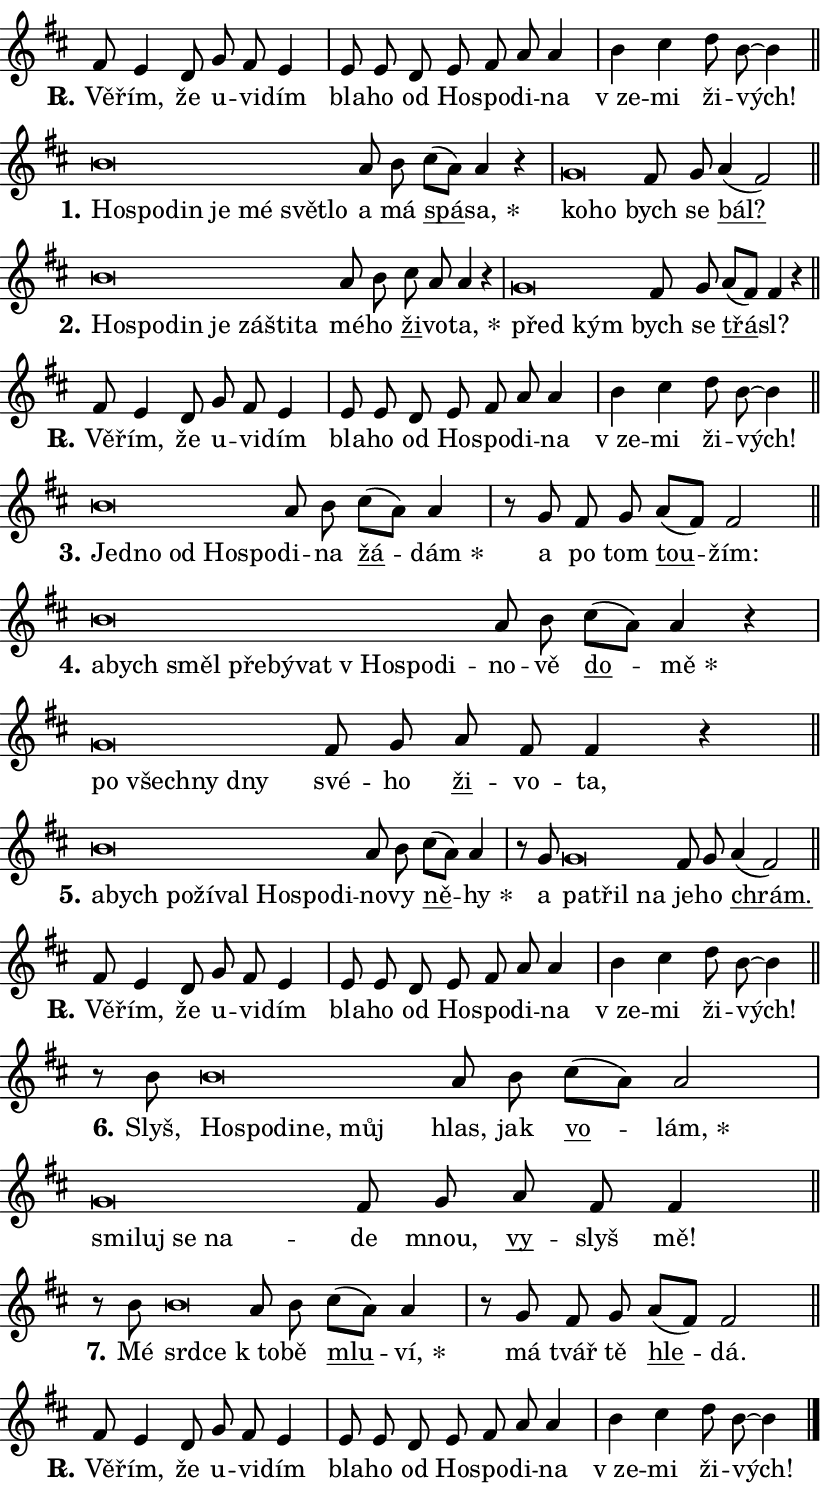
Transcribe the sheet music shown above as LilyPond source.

\version "2.24.0"
\header { tagline = "" }
\paper {
  indent = 0\cm
  top-margin = 0\cm
  right-margin = 0.13\cm % to fit lyric hyphens
  bottom-margin = 0\cm
  left-margin = 0\cm
  paper-width = 14\cm
  page-breaking = #ly:one-page-breaking
  system-system-spacing.basic-distance = #11
  score-system-spacing.basic-distance = #11
  ragged-last = ##f
}


%% Author: Thomas Morley
%% https://lists.gnu.org/archive/html/lilypond-user/2020-05/msg00002.html
#(define (line-position grob)
"Returns position of @var[grob} in current system:
   @code{'start}, if at first time-step
   @code{'end}, if at last time-step
   @code{'middle} otherwise
"
  (let* ((col (ly:item-get-column grob))
         (ln (ly:grob-object col 'left-neighbor))
         (rn (ly:grob-object col 'right-neighbor))
         (col-to-check-left (if (ly:grob? ln) ln col))
         (col-to-check-right (if (ly:grob? rn) rn col))
         (break-dir-left
           (and
             (ly:grob-property col-to-check-left 'non-musical #f)
             (ly:item-break-dir col-to-check-left)))
         (break-dir-right
           (and
             (ly:grob-property col-to-check-right 'non-musical #f)
             (ly:item-break-dir col-to-check-right))))
        (cond ((eqv? 1 break-dir-left) 'start)
              ((eqv? -1 break-dir-right) 'end)
              (else 'middle))))

#(define (tranparent-at-line-position vctor)
  (lambda (grob)
  "Relying on @code{line-position} select the relevant enry from @var{vctor}.
Used to determine transparency,"
    (case (line-position grob)
      ((end) (not (vector-ref vctor 0)))
      ((middle) (not (vector-ref vctor 1)))
      ((start) (not (vector-ref vctor 2))))))

noteHeadBreakVisibility =
#(define-music-function (break-visibility)(vector?)
"Makes @code{NoteHead}s transparent relying on @var{break-visibility}"
#{
  \override NoteHead.transparent =
    #(tranparent-at-line-position break-visibility)
#})

#(define delete-ledgers-for-transparent-note-heads
  (lambda (grob)
    "Reads whether a @code{NoteHead} is transparent.
If so this @code{NoteHead} is removed from @code{'note-heads} from
@var{grob}, which is supposed to be @code{LedgerLineSpanner}.
As a result ledgers are not printed for this @code{NoteHead}"
    (let* ((nhds-array (ly:grob-object grob 'note-heads))
           (nhds-list
             (if (ly:grob-array? nhds-array)
                 (ly:grob-array->list nhds-array)
                 '()))
           ;; Relies on the transparent-property being done before
           ;; Staff.LedgerLineSpanner.after-line-breaking is executed.
           ;; This is fragile ...
           (to-keep
             (remove
               (lambda (nhd)
                 (ly:grob-property nhd 'transparent #f))
               nhds-list)))
      ;; TODO find a better method to iterate over grob-arrays, similiar
      ;; to filter/remove etc for lists
      ;; For now rebuilt from scratch
      (set! (ly:grob-object grob 'note-heads)  '())
      (for-each
        (lambda (nhd)
          (ly:pointer-group-interface::add-grob grob 'note-heads nhd))
        to-keep))))

squashNotes = {
  \override NoteHead.X-extent = #'(-0.2 . 0.2)
  \override NoteHead.Y-extent = #'(-0.75 . 0)
  \override NoteHead.stencil =
    #(lambda (grob)
       (let ((pos (ly:grob-property grob 'staff-position)))
         (begin
           (if (< pos -7) (display "ERROR: Lower brevis then expected\n") (display ""))
           (if (<= pos -6) ly:text-interface::print ly:note-head::print))))
}
unSquashNotes = {
  \revert NoteHead.X-extent
  \revert NoteHead.Y-extent
  \revert NoteHead.stencil
}

hideNotes = \noteHeadBreakVisibility #begin-of-line-visible
unHideNotes = \noteHeadBreakVisibility #all-visible

% work-around for resetting accidentals
% https://lilypond.org/doc/v2.23/Documentation/notation/displaying-rhythms#unmetered-music
cadenzaMeasure = {
  \cadenzaOff
  \partial 1024 s1024
  \cadenzaOn
}

#(define-markup-command (accent layout props text) (markup?)
  "Underline accented syllable"
  (interpret-markup layout props
    #{\markup \override #'(offset . 4.3) \underline { #text }#}))

responsum = \markup \concat {
  "R" \hspace #-1.05 \path #0.1 #'((moveto 0 0.07) (lineto 0.9 0.8)) \hspace #0.05 "."
}

spaceSize = #0.6828661417322834 % exact space size for TeX Gyre Schola

\layout {
  \context {
    \Staff
    \remove "Time_signature_engraver"
    \override LedgerLineSpanner.after-line-breaking = #delete-ledgers-for-transparent-note-heads
  }
  \context {
    \Lyrics {
      \override LyricSpace.minimum-distance = \spaceSize
      \override LyricText.font-name = #"TeX Gyre Schola"
      \override LyricText.font-size = 1
      \override StanzaNumber.font-name = #"TeX Gyre Schola Bold"
      \override StanzaNumber.font-size = 1
    }
  }
  \context {
    \Score 
    \override NoteHead.text =
      #(lambda (grob) 
        (let ((pos (ly:grob-property grob 'staff-position)))
          #{\markup {
            \combine
              \halign #-0.55 \raise #(if (= pos -6) 0 0.5) \override #'(thickness . 2) \draw-line #'(3.2 . 0)
              \musicglyph "noteheads.sM1"
          }#}))
  }
}

% magnetic-lyrics.ily
%
%   written by
%     Jean Abou Samra <jean@abou-samra.fr>
%     Werner Lemberg <wl@gnu.org>
%
%   adapted by
%     Jiri Hon <jiri.hon@gmail.com>
%
% Version 2022-Apr-15

% https://www.mail-archive.com/lilypond-user@gnu.org/msg149350.html

#(define (Left_hyphen_pointer_engraver context)
   "Collect syllable-hyphen-syllable occurrences in lyrics and store
them in properties.  This engraver only looks to the left.  For
example, if the lyrics input is @code{foo -- bar}, it does the
following.

@itemize @bullet
@item
Set the @code{text} property of the @code{LyricHyphen} grob between
@q{foo} and @q{bar} to @code{foo}.

@item
Set the @code{left-hyphen} property of the @code{LyricText} grob with
text @q{foo} to the @code{LyricHyphen} grob between @q{foo} and
@q{bar}.
@end itemize

Use this auxiliary engraver in combination with the
@code{lyric-@/text::@/apply-@/magnetic-@/offset!} hook."
   (let ((hyphen #f)
         (text #f))
     (make-engraver
      (acknowledgers
       ((lyric-syllable-interface engraver grob source-engraver)
        (set! text grob)))
      (end-acknowledgers
       ((lyric-hyphen-interface engraver grob source-engraver)
        ;(when (not (grob::has-interface grob 'lyric-space-interface))
          (set! hyphen grob)));)
      ((stop-translation-timestep engraver)
       (when (and text hyphen)
         (ly:grob-set-object! text 'left-hyphen hyphen))
       (set! text #f)
       (set! hyphen #f)))))

#(define (lyric-text::apply-magnetic-offset! grob)
   "If the space between two syllables is less than the value in
property @code{LyricText@/.details@/.squash-threshold}, move the right
syllable to the left so that it gets concatenated with the left
syllable.

Use this function as a hook for
@code{LyricText@/.after-@/line-@/breaking} if the
@code{Left_@/hyphen_@/pointer_@/engraver} is active."
   (let ((hyphen (ly:grob-object grob 'left-hyphen #f)))
     (when hyphen
       (let ((left-text (ly:spanner-bound hyphen LEFT)))
         (when (grob::has-interface left-text 'lyric-syllable-interface)
           (let* ((common (ly:grob-common-refpoint grob left-text X))
                  (this-x-ext (ly:grob-extent grob common X))
                  (left-x-ext
                   (begin
                     ;; Trigger magnetism for left-text.
                     (ly:grob-property left-text 'after-line-breaking)
                     (ly:grob-extent left-text common X)))
                  ;; `delta` is the gap width between two syllables.
                  (delta (- (interval-start this-x-ext)
                            (interval-end left-x-ext)))
                  (details (ly:grob-property grob 'details))
                  (threshold (assoc-get 'squash-threshold details 0.2)))
             (when (< delta threshold)
               (let* (;; We have to manipulate the input text so that
                      ;; ligatures crossing syllable boundaries are not
                      ;; disabled.  For languages based on the Latin
                      ;; script this is essentially a beautification.
                      ;; However, for non-Western scripts it can be a
                      ;; necessity.
                      (lt (ly:grob-property left-text 'text))
                      (rt (ly:grob-property grob 'text))
                      (is-space (grob::has-interface hyphen 'lyric-space-interface))
                      (space (if is-space " " ""))
                      (extra-delta (if is-space spaceSize 0))
                      ;; Append new syllable.
                      (ltrt-space (if (and (string? lt) (string? rt))
                                (string-append lt space rt)
                                (make-concat-markup (list lt space rt))))
                      ;; Right-align `ltrt` to the right side.
                      (ltrt-space-markup (grob-interpret-markup
                               grob
                               (make-translate-markup
                                (cons (interval-length this-x-ext) 0)
                                (make-right-align-markup ltrt-space)))))
                 (begin
                   ;; Don't print `left-text`.
                   (ly:grob-set-property! left-text 'stencil #f)
                   ;; Set text and stencil (which holds all collected
                   ;; syllables so far) and shift it to the left.
                   (ly:grob-set-property! grob 'text ltrt-space)
                   (ly:grob-set-property! grob 'stencil ltrt-space-markup)
                   (ly:grob-translate-axis! grob (- (- delta extra-delta)) X))))))))))


#(define (lyric-hyphen::displace-bounds-first grob)
   ;; Make very sure this callback isn't triggered too early.
   (let ((left (ly:spanner-bound grob LEFT))
         (right (ly:spanner-bound grob RIGHT)))
     (ly:grob-property left 'after-line-breaking)
     (ly:grob-property right 'after-line-breaking)
     (ly:lyric-hyphen::print grob)))

squashThreshold = #0.4

\layout {
  \context {
    \Lyrics
    \consists #Left_hyphen_pointer_engraver
    \override LyricText.after-line-breaking =
      #lyric-text::apply-magnetic-offset!
    \override LyricHyphen.stencil = #lyric-hyphen::displace-bounds-first
    \override LyricText.details.squash-threshold = \squashThreshold
    \override LyricHyphen.minimum-distance = 0
    \override LyricHyphen.minimum-length = \squashThreshold
  }
}

squashText = \override LyricText.details.squash-threshold = 9999
unSquashText = \override LyricText.details.squash-threshold = \squashThreshold

leftText = \override LyricText.self-alignment-X = #LEFT
unLeftText = \revert LyricText.self-alignment-X

starOffset = #(lambda (grob) 
                (let ((x_offset (ly:self-alignment-interface::aligned-on-x-parent grob)))
                  (if (= x_offset 0) 0 (+ x_offset 1.2))))

star = #(define-music-function (syllable)(string?)
"Append star separator at the end of a syllable"
#{
  \once \override LyricText.X-offset = #starOffset
  \lyricmode { \markup {
    #syllable
    \override #'((font-name . "TeX Gyre Schola Bold")) \hspace #0.2 \lower #0.65 \larger "*"
  } }
#})

starAccent = #(define-music-function (syllable)(string?)
"Append star separator at the end of a syllable and make accent"
#{
  \once \override LyricText.X-offset = #starOffset
  \lyricmode { \markup {
    \accent #syllable
    \override #'((font-name . "TeX Gyre Schola Bold")) \hspace #0.2 \lower #0.65 \larger "*"
  } }
#})

breath = #(define-music-function (syllable)(string?)
"Append breathing indicator at the end of a syllable"
#{
  \lyricmode { \markup { #syllable "+" } }
#})

optionalBreath = #(define-music-function (syllable)(string?)
"Append optional breathing indicator at the end of a syllable"
#{
  \lyricmode { \markup { #syllable "(+)" } }
#})


\score {
    <<
        \new Voice = "melody" { \cadenzaOn \key d \major \relative { fis'8 e4 d8 g fis e4 \cadenzaMeasure \bar "|" e8 e d e \bar "" fis a a4 \cadenzaMeasure \bar "|" b cis d8 b~ b4 \cadenzaMeasure \bar "||" \break } }
        \new Lyrics \lyricsto "melody" { \lyricmode { \set stanza = \responsum
Vě -- řím, že u -- vi -- dím bla -- ho od Ho -- spo -- di -- na "v ze" -- mi ži -- vých! } }
    >>
    \layout {}
}

\score {
    <<
        \new Voice = "melody" { \cadenzaOn \key d \major \relative { \squashNotes b'\breve*1/16 \hideNotes \breve*1/16 \bar "" \breve*1/16 \bar "" \breve*1/16 \bar "" \breve*1/16 \bar "" \breve*1/16 \breve*1/16 \bar "" \unHideNotes \unSquashNotes a8 b \bar "" cis[( a)] a4 r \cadenzaMeasure \bar "|" \squashNotes g\breve*1/16 \hideNotes \breve*1/16 \bar "" \unHideNotes \unSquashNotes fis8 g \bar "" a4( fis2) \cadenzaMeasure \bar "||" \break } }
        \new Lyrics \lyricsto "melody" { \lyricmode { \set stanza = "1."
\leftText Ho -- \squashText spo -- din je mé svět -- lo \unLeftText \unSquashText a má \markup \accent spá -- \star sa, \leftText ko -- \squashText ho \unLeftText \unSquashText bych se \markup \accent bál? } }
    >>
    \layout {}
}

\score {
    <<
        \new Voice = "melody" { \cadenzaOn \key d \major \relative { \squashNotes b'\breve*1/16 \hideNotes \breve*1/16 \bar "" \breve*1/16 \bar "" \breve*1/16 \bar "" \breve*1/16 \bar "" \breve*1/16 \breve*1/16 \bar "" \unHideNotes \unSquashNotes a8 b \bar "" cis a a4 r \cadenzaMeasure \bar "|" \squashNotes g\breve*1/16 \hideNotes \breve*1/16 \bar "" \unHideNotes \unSquashNotes fis8 g \bar "" a[( fis)] fis4 r \cadenzaMeasure \bar "||" \break } }
        \new Lyrics \lyricsto "melody" { \lyricmode { \set stanza = "2."
\leftText Ho -- \squashText spo -- din je zá -- šti -- ta \unLeftText \unSquashText mé -- ho \markup \accent ži -- vo -- \star ta, \leftText před \squashText kým \unLeftText \unSquashText bych se \markup \accent třá -- sl? } }
    >>
    \layout {}
}

\score {
    <<
        \new Voice = "melody" { \cadenzaOn \key d \major \relative { fis'8 e4 d8 g fis e4 \cadenzaMeasure \bar "|" e8 e d e \bar "" fis a a4 \cadenzaMeasure \bar "|" b cis d8 b~ b4 \cadenzaMeasure \bar "||" \break } }
        \new Lyrics \lyricsto "melody" { \lyricmode { \set stanza = \responsum
Vě -- řím, že u -- vi -- dím bla -- ho od Ho -- spo -- di -- na "v ze" -- mi ži -- vých! } }
    >>
    \layout {}
}

\score {
    <<
        \new Voice = "melody" { \cadenzaOn \key d \major \relative { \squashNotes b'\breve*1/16 \hideNotes \breve*1/16 \bar "" \breve*1/16 \bar "" \breve*1/16 \breve*1/16 \bar "" \unHideNotes \unSquashNotes a8 b \bar "" cis[( a)] a4 \cadenzaMeasure \bar "|" r8 g8 fis8 g \bar "" a[( fis)] fis2 \cadenzaMeasure \bar "||" \break } }
        \new Lyrics \lyricsto "melody" { \lyricmode { \set stanza = "3."
\leftText Jed -- \squashText no od Ho -- spo -- \unLeftText \unSquashText di -- na \markup \accent žá -- \star dám a po tom \markup \accent tou -- žím: } }
    >>
    \layout {}
}

\score {
    <<
        \new Voice = "melody" { \cadenzaOn \key d \major \relative { \squashNotes b'\breve*1/16 \hideNotes \breve*1/16 \bar "" \breve*1/16 \bar "" \breve*1/16 \bar "" \breve*1/16 \bar "" \breve*1/16 \bar "" \breve*1/16 \bar "" \breve*1/16 \breve*1/16 \bar "" \unHideNotes \unSquashNotes a8 b \bar "" cis[( a)] a4 r \cadenzaMeasure \bar "|" \squashNotes g\breve*1/16 \hideNotes \breve*1/16 \bar "" \breve*1/16 \breve*1/16 \bar "" \unHideNotes \unSquashNotes fis8 g \bar "" a8 fis fis4 r \cadenzaMeasure \bar "||" \break } }
        \new Lyrics \lyricsto "melody" { \lyricmode { \set stanza = "4."
\leftText a -- \squashText bych směl pře -- bý -- vat "v Ho" -- spo -- di -- \unLeftText \unSquashText no -- vě \markup \accent do -- \star mě \leftText po \squashText všech -- ny dny \unLeftText \unSquashText své -- ho \markup \accent ži -- vo -- ta, } }
    >>
    \layout {}
}

\score {
    <<
        \new Voice = "melody" { \cadenzaOn \key d \major \relative { \squashNotes b'\breve*1/16 \hideNotes \breve*1/16 \bar "" \breve*1/16 \bar "" \breve*1/16 \bar "" \breve*1/16 \bar "" \breve*1/16 \bar "" \breve*1/16 \breve*1/16 \bar "" \unHideNotes \unSquashNotes a8 b \bar "" cis[( a)] a4 \cadenzaMeasure \bar "|" r8 g \squashNotes g\breve*1/16 \hideNotes \breve*1/16 \breve*1/16 \bar "" \unHideNotes \unSquashNotes fis8 g \bar "" a4( fis2) \cadenzaMeasure \bar "||" \break } }
        \new Lyrics \lyricsto "melody" { \lyricmode { \set stanza = "5."
\leftText a -- \squashText bych po -- ží -- val Ho -- spo -- di -- \unLeftText \unSquashText no -- vy \markup \accent ně -- \star hy a \leftText pa -- \squashText třil na \unLeftText \unSquashText je -- ho \markup \accent chrám. } }
    >>
    \layout {}
}

\score {
    <<
        \new Voice = "melody" { \cadenzaOn \key d \major \relative { fis'8 e4 d8 g fis e4 \cadenzaMeasure \bar "|" e8 e d e \bar "" fis a a4 \cadenzaMeasure \bar "|" b cis d8 b~ b4 \cadenzaMeasure \bar "||" \break } }
        \new Lyrics \lyricsto "melody" { \lyricmode { \set stanza = \responsum
Vě -- řím, že u -- vi -- dím bla -- ho od Ho -- spo -- di -- na "v ze" -- mi ži -- vých! } }
    >>
    \layout {}
}

\score {
    <<
        \new Voice = "melody" { \cadenzaOn \key d \major \relative { r8 b'8 \squashNotes b\breve*1/16 \hideNotes \breve*1/16 \bar "" \breve*1/16 \bar "" \breve*1/16 \breve*1/16 \bar "" \unHideNotes \unSquashNotes a8 b \bar "" cis[( a)] a2 \cadenzaMeasure \bar "|" \squashNotes g\breve*1/16 \hideNotes \breve*1/16 \bar "" \breve*1/16 \breve*1/16 \bar "" \unHideNotes \unSquashNotes fis8 g \bar "" a fis fis4 \cadenzaMeasure \bar "||" \break } }
        \new Lyrics \lyricsto "melody" { \lyricmode { \set stanza = "6."
Slyš, \leftText Ho -- \squashText spo -- di -- ne, můj \unLeftText \unSquashText hlas, jak \markup \accent vo -- \star lám, \leftText smi -- \squashText luj se na -- \unLeftText \unSquashText de mnou, \markup \accent vy -- slyš mě! } }
    >>
    \layout {}
}

\score {
    <<
        \new Voice = "melody" { \cadenzaOn \key d \major \relative { r8 b'8 \squashNotes b\breve*1/16 \hideNotes \breve*1/16 \bar "" \unHideNotes \unSquashNotes a8 b \bar "" cis[( a)] a4 \cadenzaMeasure \bar "|" r8 g fis8 g \bar "" a[( fis)] fis2 \cadenzaMeasure \bar "||" \break } }
        \new Lyrics \lyricsto "melody" { \lyricmode { \set stanza = "7."
Mé \leftText srd -- \squashText ce \unLeftText \unSquashText "k to" -- bě \markup \accent mlu -- \star ví, má tvář tě \markup \accent hle -- dá. } }
    >>
    \layout {}
}

\score {
    <<
        \new Voice = "melody" { \cadenzaOn \key d \major \relative { fis'8 e4 d8 g fis e4 \cadenzaMeasure \bar "|" e8 e d e \bar "" fis a a4 \cadenzaMeasure \bar "|" b cis d8 b~ b4 \cadenzaMeasure \bar "||" \break } \bar "|." }
        \new Lyrics \lyricsto "melody" { \lyricmode { \set stanza = \responsum
Vě -- řím, že u -- vi -- dím bla -- ho od Ho -- spo -- di -- na "v ze" -- mi ži -- vých! } }
    >>
    \layout {}
}
